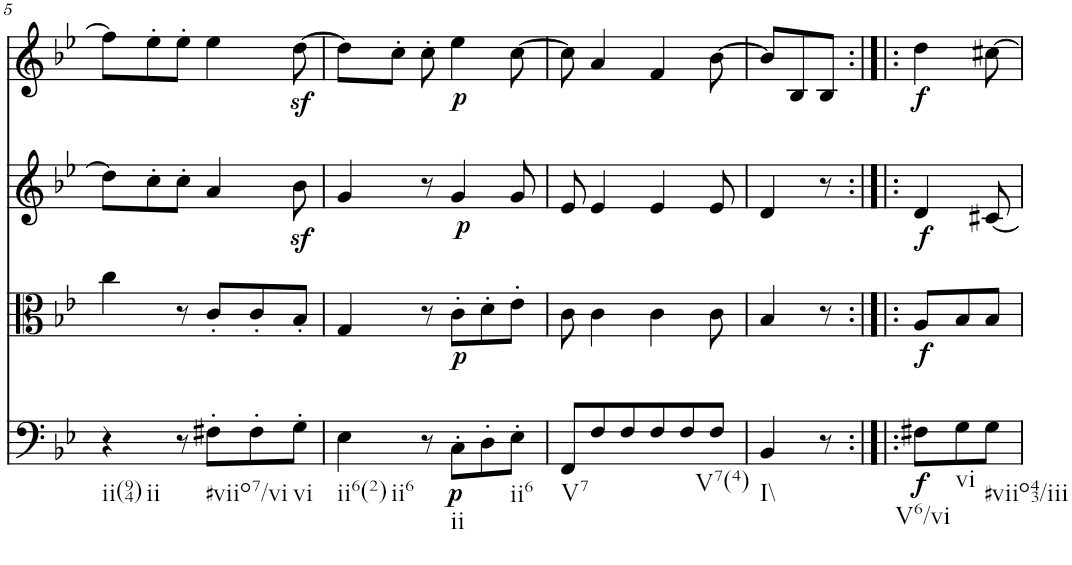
**kern	**dynam	**kern	**dynam	**kern	**dynam	**kern	**dynam
*part4	*part4	*part3	*part3	*part2	*part2	*part1	*part1
*staff4	*staff4	*staff3	*staff3	*staff2	*staff2	*staff1	*staff1
*I"Violoncello	*	*I"Viola	*	*I"Violin II	*	*I"Violin I	*
!!LO:PB:g=z
*clefF4	*	*clefC3	*	*clefG2	*	*clefG2	*
*k[b-e-]	*	*k[b-e-]	*	*k[b-e-]	*	*k[b-e-]	*
*B-:	*	*B-:	*	*B-:	*	*B-:	*
*M3/4	*	*M3/4	*	*M3/4	*	*M3/4	*
=5	=5	=5	=5	=5	=5	=5	=5
!LO:TX:b:t=ii(94)	!	!	!	!	!	!	!
!LO:TX:b:t=ii	!	!	!	!	!	!	!
4r	.	4cc\	.	8dd\L]	.	8ff\L]	.
.	.	.	.	8cc'\	.	8ee-'\	.
8r	.	8r	.	8cc'\J	.	8ee-'\J	.
!LO:TX:b:t=#viio7/vi	!	!	!	!	!	!	!
8F#X'\L	.	8c'/L	.	4a/	.	4ee-\	.
8F#'\	.	8c'/	.	.	.	.	.
!LO:TX:b:t=vi	!	!	!	!	!	!	!
8G'\J	.	8B-'/J	.	8b-z<\	.	[8ddz<\	.
=6	=6	=6	=6	=6	=6	=6	=6
!LO:TX:b:t=ii6(2)	!	!	!	!	!	!	!
!LO:TX:b:t=ii6	!	!	!	!	!	!	!
4E-\	.	4G/	.	4g/	.	8dd\L]	.
.	.	.	.	.	.	8cc'\J	.
8r	.	8r	.	8r	.	8cc'\	.
!LO:TX:b:t=ii	!	!	!	!	!	!	!
!	!LO:DY:b	!	!LO:DY:b	!	!LO:DY:b	!	!LO:DY:b
8C'\L	p	8c'\L	p	4g/	p	4ee-\	p
8D'\	.	8d'\	.	.	.	.	.
!LO:TX:b:t=ii6	!	!	!	!	!	!	!
8E-'\J	.	8e-'\J	.	8g/	.	[8cc\	.
=7	=7	=7	=7	=7	=7	=7	=7
!LO:TX:b:t=V7	!	!	!	!	!	!	!
8FF/L	.	8c\	.	8e-/	.	8cc\]	.
8F/	.	4c\	.	4e-/	.	4a/	.
8F/	.	.	.	.	.	.	.
8F/	.	4c\	.	4e-/	.	4f/	.
8F/	.	.	.	.	.	.	.
!LO:TX:b:t=V7(4)	!	!	!	!	!	!	!
8F/J	.	8c\	.	8e-/	.	[8b-\	.
=8	=8	=8	=8	=8	=8	=8	=8
!LO:TX:b:t=I\\	!	!	!	!	!	!	!
4BB-/	.	4B-/	.	4d/	.	8b-/L]	.
.	.	.	.	.	.	8B-/	.
8r	.	8r	.	8r	.	8B-/J	.
=8X1:|!|:	=8X1:|!|:	=8X1:|!|:	=8X1:|!|:	=8X1:|!|:	=8X1:|!|:	=8X1:|!|:	=8X1:|!|:
!LO:TX:b:t=V6/vi	!	!	!	!	!	!	!
!	!LO:DY:b	!	!LO:DY:b	!	!LO:DY:b	!	!LO:DY:b
8F#X\L	f	8A/L	f	4d/	f	4dd\	f
!LO:TX:b:t=vi	!	!	!	!	!	!	!
8G\	.	8B-/	.	.	.	.	.
!LO:TX:b:t=#viio43/iii	!	!	!	!	!	!	!
8G\J	.	8B-/J	.	[8c#X/	.	[8cc#X\	.
=	=	=	=	=	=	=	=
*-	*-	*-	*-	*-	*-	*-	*-
